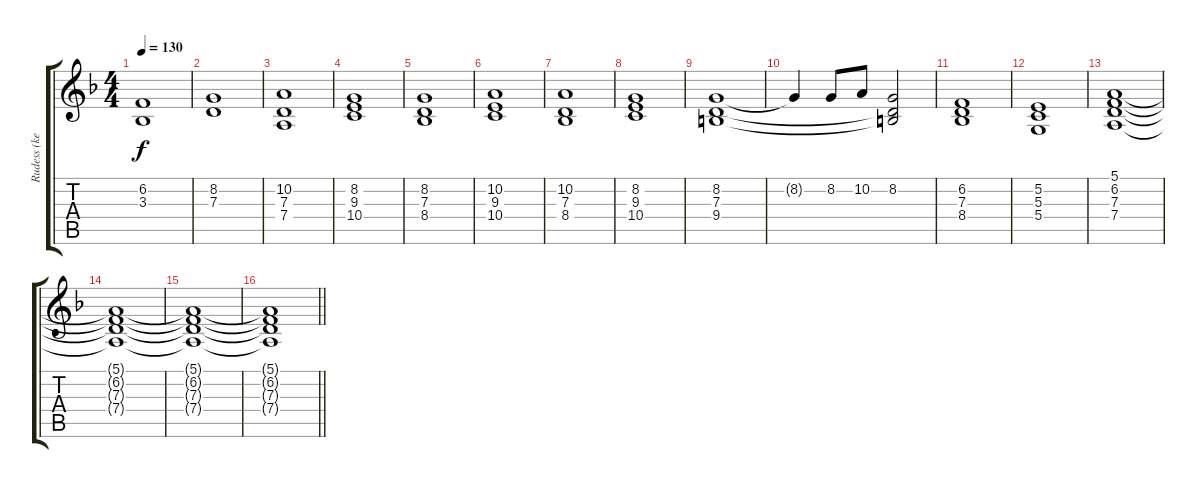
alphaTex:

\track ("Rudess (keyboard)" "Rudess (ke") {instrument stringensemble1}
\staff {score tabs}
\tuning (E4 B3 G3 D3 A2 E2) {hide}
\ts (4 4)
\tempo 130
\clef g2
\ks dminor
(6.2 3.3).1{dy f} |
(8.2 7.3).1 |
(10.2 7.3 7.4).1 |
(8.2 9.3 10.4).1 |
(8.2 7.3 8.4).1 |
(10.2 9.3 10.4).1 |
(10.2 7.3 8.4).1 |
(8.2 9.3 10.4).1 |
(8.2 7.3 9.4).1 |
8.2{t}.4 8.2.8 10.2.8 (8.2 7.3{t} 9.4{t}).2 |
(6.2 7.3 8.4).1 |
(5.2 5.3 5.4).1 |
(5.1 6.2 7.3 7.4).1 |
(5.1{t} 6.2{t} 7.3{t} 7.4{t}).1 |
(5.1{t} 6.2{t} 7.3{t} 7.4{t}).1 |
\barLineRight lightlight
(5.1{t} 6.2{t} 7.3{t} 7.4{t}).1
